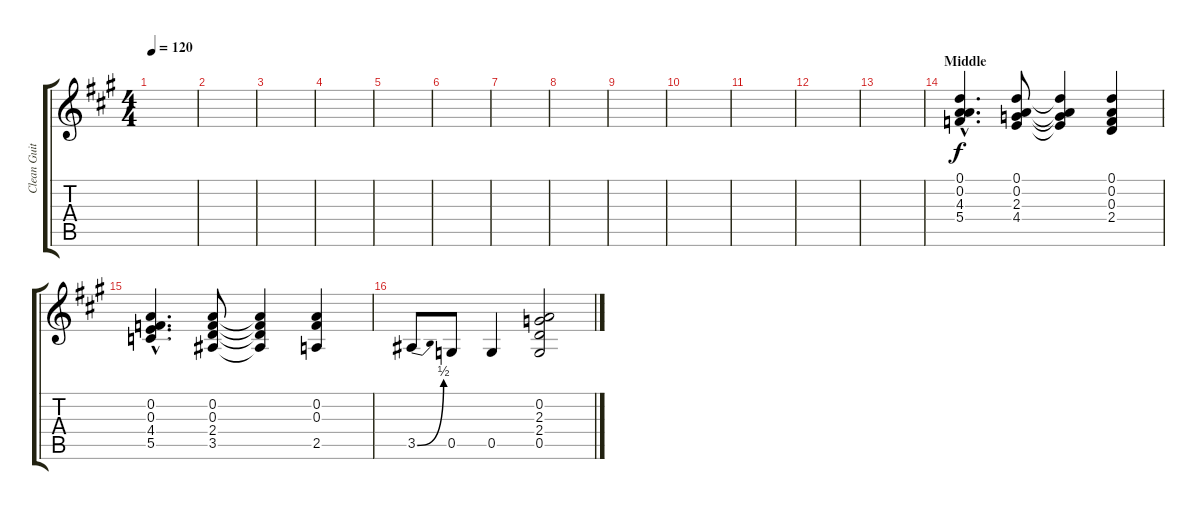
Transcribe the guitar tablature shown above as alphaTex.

\track ("Clean Guitar 2" "Clean Guit") {instrument acousticguitarsteel}
\staff {score tabs}
\tuning (D4 A3 F3 C3 G2 D2) {hide}
\ts (4 4)
\tempo 120
\clef g2
\ks a
|
|
|
|
|
|
|
|
|
|
|
|
|
\section ("" "Middle")
(0.1{hac} 0.2{hac} 4.3{hac} 5.4{hac}).4{d} (0.1 0.2 2.3 4.4).8 (0.1{t} 0.2{t} 2.3{t} 4.4{t}).4 (0.1 0.2 0.3 2.4).4 |
(0.2{hac} 0.3{hac} 4.4{hac} 5.5{hac}).4{d} (0.2 0.3 2.4 3.5).8 (0.2{t} 0.3{t} 2.4{t} 3.5{t}).4 (0.2 0.3 2.5).4 |
3.5{be (bend 0 0 60 2)}.8 0.5.8 0.5.4 (0.2 2.3 2.4 0.5).2
